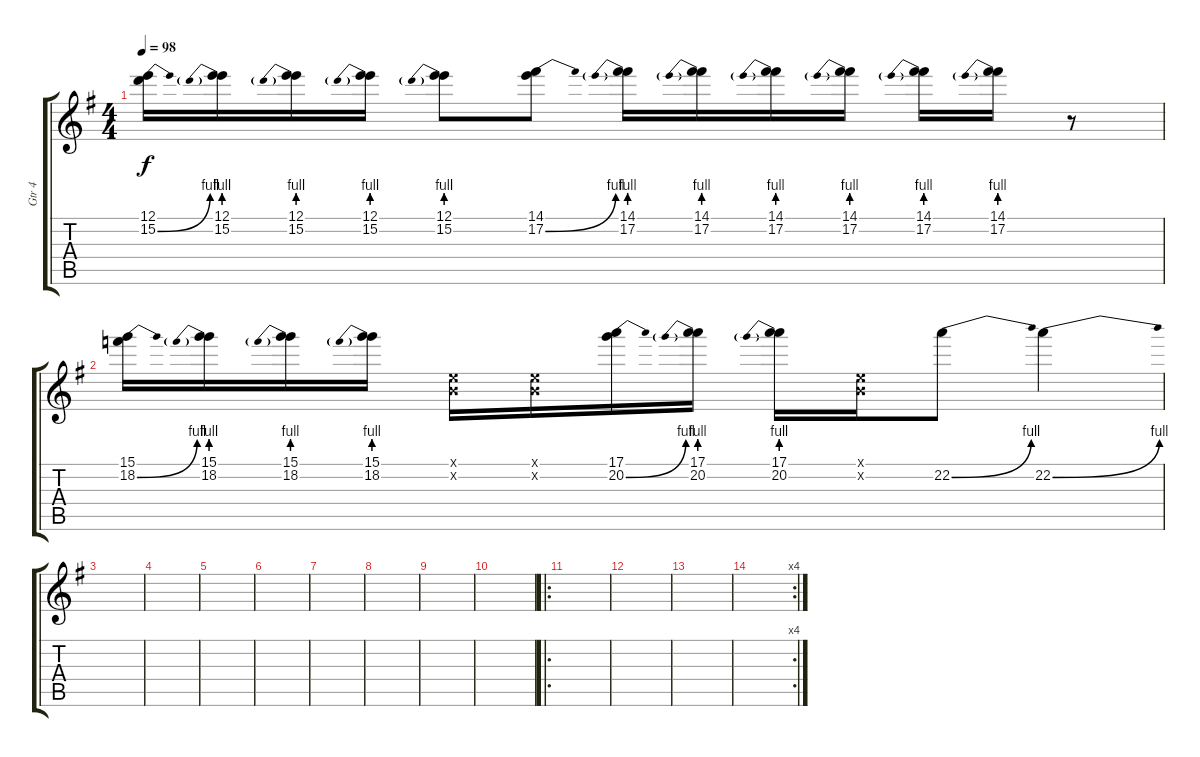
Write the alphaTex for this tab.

\track ("Gtr 4" "Gtr 4") {instrument overdrivenguitar}
\staff {score tabs}
\tuning (E4 B3 G3 D3 A2 E2) {hide}
\ts (4 4)
\tempo 98
\clef g2
\ks eminor
(12.1 15.2{be (bend 0 0 60 4)}).16{dy f} (12.1 15.2{be (prebend 0 4 60 4)}).16 (12.1 15.2{be (prebend 0 4 60 4)}).16 (12.1 15.2{be (prebend 0 4 60 4)}).16 (12.1 15.2{be (prebend 0 4 60 4)}).8 (14.1 17.2{be (bend 0 0 60 4)}).8 (14.1 17.2{be (prebend 0 4 60 4)}).16 (14.1 17.2{be (prebend 0 4 60 4)}).16 (14.1 17.2{be (prebend 0 4 60 4)}).16 (14.1 17.2{be (prebend 0 4 60 4)}).16 (14.1 17.2{be (prebend 0 4 60 4)}).16 (14.1 17.2{be (prebend 0 4 60 4)}).16 r.8 |
(15.1 18.2{be (bend 0 0 60 4)}).16 (15.1 18.2{be (prebend 0 4 60 4)}).16 (15.1 18.2{be (prebend 0 4 60 4)}).16 (15.1 18.2{be (prebend 0 4 60 4)}).16 (0.1{x} 0.2{x}).16 (0.1{x} 0.2{x}).16 (17.1 20.2{be (bend 0 0 60 4)}).16 (17.1 20.2{be (prebend 0 4 60 4)}).16 (17.1 20.2{be (prebend 0 4 60 4)}).16 (0.1{x} 0.2{x}).16 22.2{be (bend 0 0 60 4)}.8 22.2{be (bend 0 0 60 4)}.4 |
|
|
|
|
|
|
|
|
\ro
|
|
|
\rc 4
